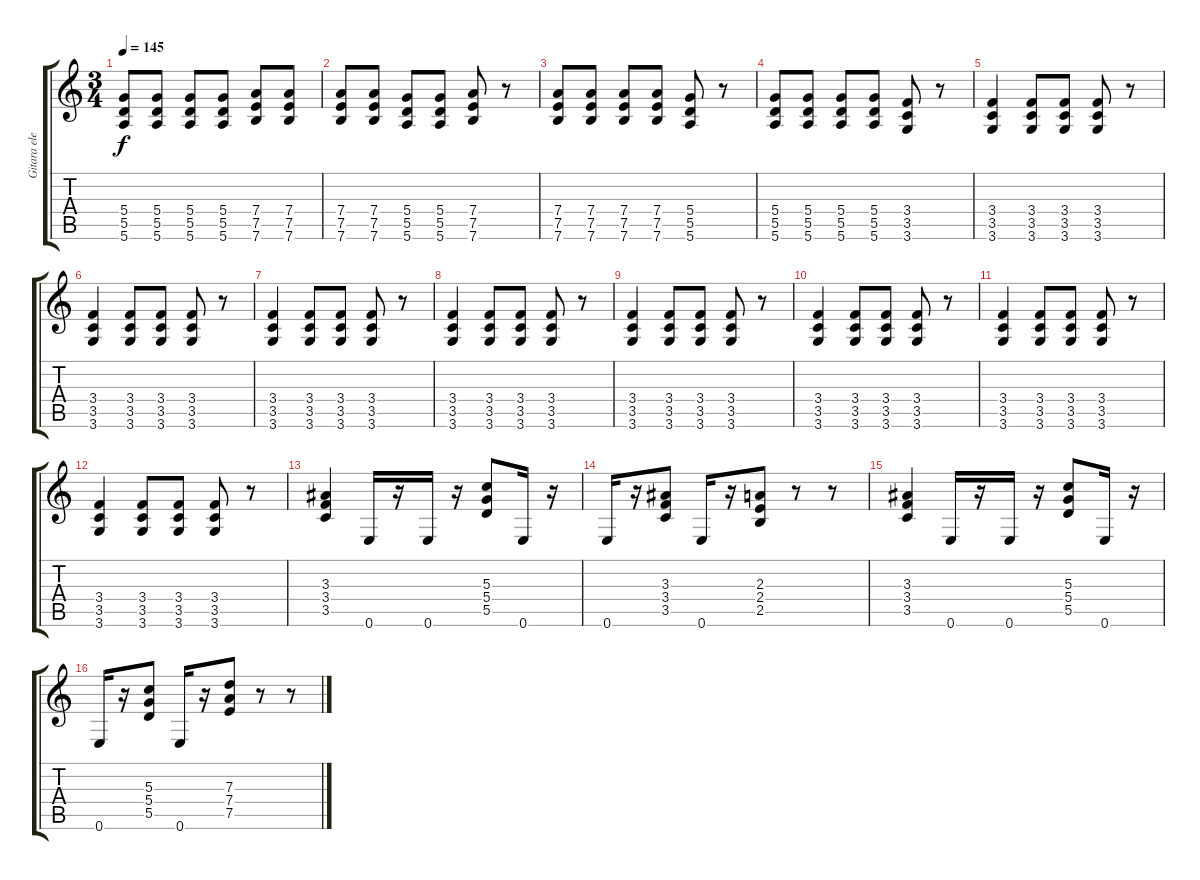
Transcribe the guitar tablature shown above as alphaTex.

\track ("Gitara elektryczna (II)" "Gitara ele") {instrument distortionguitar}
\staff {score tabs}
\tuning (E4 B3 G3 D3 A2 E2) {hide}
\ts (3 4)
\tempo 145
\clef g2
\ks c
(5.4 5.5 5.6).8{dy f} (5.4 5.5 5.6).8 (5.4 5.5 5.6).8 (5.4 5.5 5.6).8 (7.4 7.5 7.6).8 (7.4 7.5 7.6).8 |
(7.4 7.5 7.6).8 (7.4 7.5 7.6).8 (5.4 5.5 5.6).8 (5.4 5.5 5.6).8 (7.4 7.5 7.6).8 r.8 |
(7.4 7.5 7.6).8 (7.4 7.5 7.6).8 (7.4 7.5 7.6).8 (7.4 7.5 7.6).8 (5.4 5.5 5.6).8 r.8 |
(5.4 5.5 5.6).8 (5.4 5.5 5.6).8 (5.4 5.5 5.6).8 (5.4 5.5 5.6).8 (3.4 3.5 3.6).8 r.8 |
(3.4 3.5 3.6).4{volume 0} (3.4 3.5 3.6).8 (3.4 3.5 3.6).8 (3.4 3.5 3.6).8 r.8 |
(3.4 3.5 3.6).4 (3.4 3.5 3.6).8 (3.4 3.5 3.6).8 (3.4 3.5 3.6).8 r.8 |
(3.4 3.5 3.6).4 (3.4 3.5 3.6).8 (3.4 3.5 3.6).8 (3.4 3.5 3.6).8 r.8 |
(3.4 3.5 3.6).4 (3.4 3.5 3.6).8 (3.4 3.5 3.6).8 (3.4 3.5 3.6).8 r.8 |
(3.4 3.5 3.6).4 (3.4 3.5 3.6).8 (3.4 3.5 3.6).8 (3.4 3.5 3.6).8 r.8 |
(3.4 3.5 3.6).4 (3.4 3.5 3.6).8 (3.4 3.5 3.6).8 (3.4 3.5 3.6).8 r.8 |
(3.4 3.5 3.6).4 (3.4 3.5 3.6).8 (3.4 3.5 3.6).8 (3.4 3.5 3.6).8 r.8 |
(3.4 3.5 3.6).4 (3.4 3.5 3.6).8 (3.4 3.5 3.6).8 (3.4 3.5 3.6).8 r.8 |
(3.3 3.4 3.5).4{volume 9} 0.6.16 r.16 0.6.16 r.16 (5.3 5.4 5.5).8 0.6.16 r.16 |
0.6.16 r.16 (3.3 3.4 3.5).8 0.6.16 r.16 (2.3 2.4 2.5).8 r.8 r.8 |
(3.3 3.4 3.5).4 0.6.16 r.16 0.6.16 r.16 (5.3 5.4 5.5).8 0.6.16 r.16 |
0.6.16 r.16 (5.3 5.4 5.5).8 0.6.16 r.16 (7.3 7.4 7.5).8 r.8 r.8
